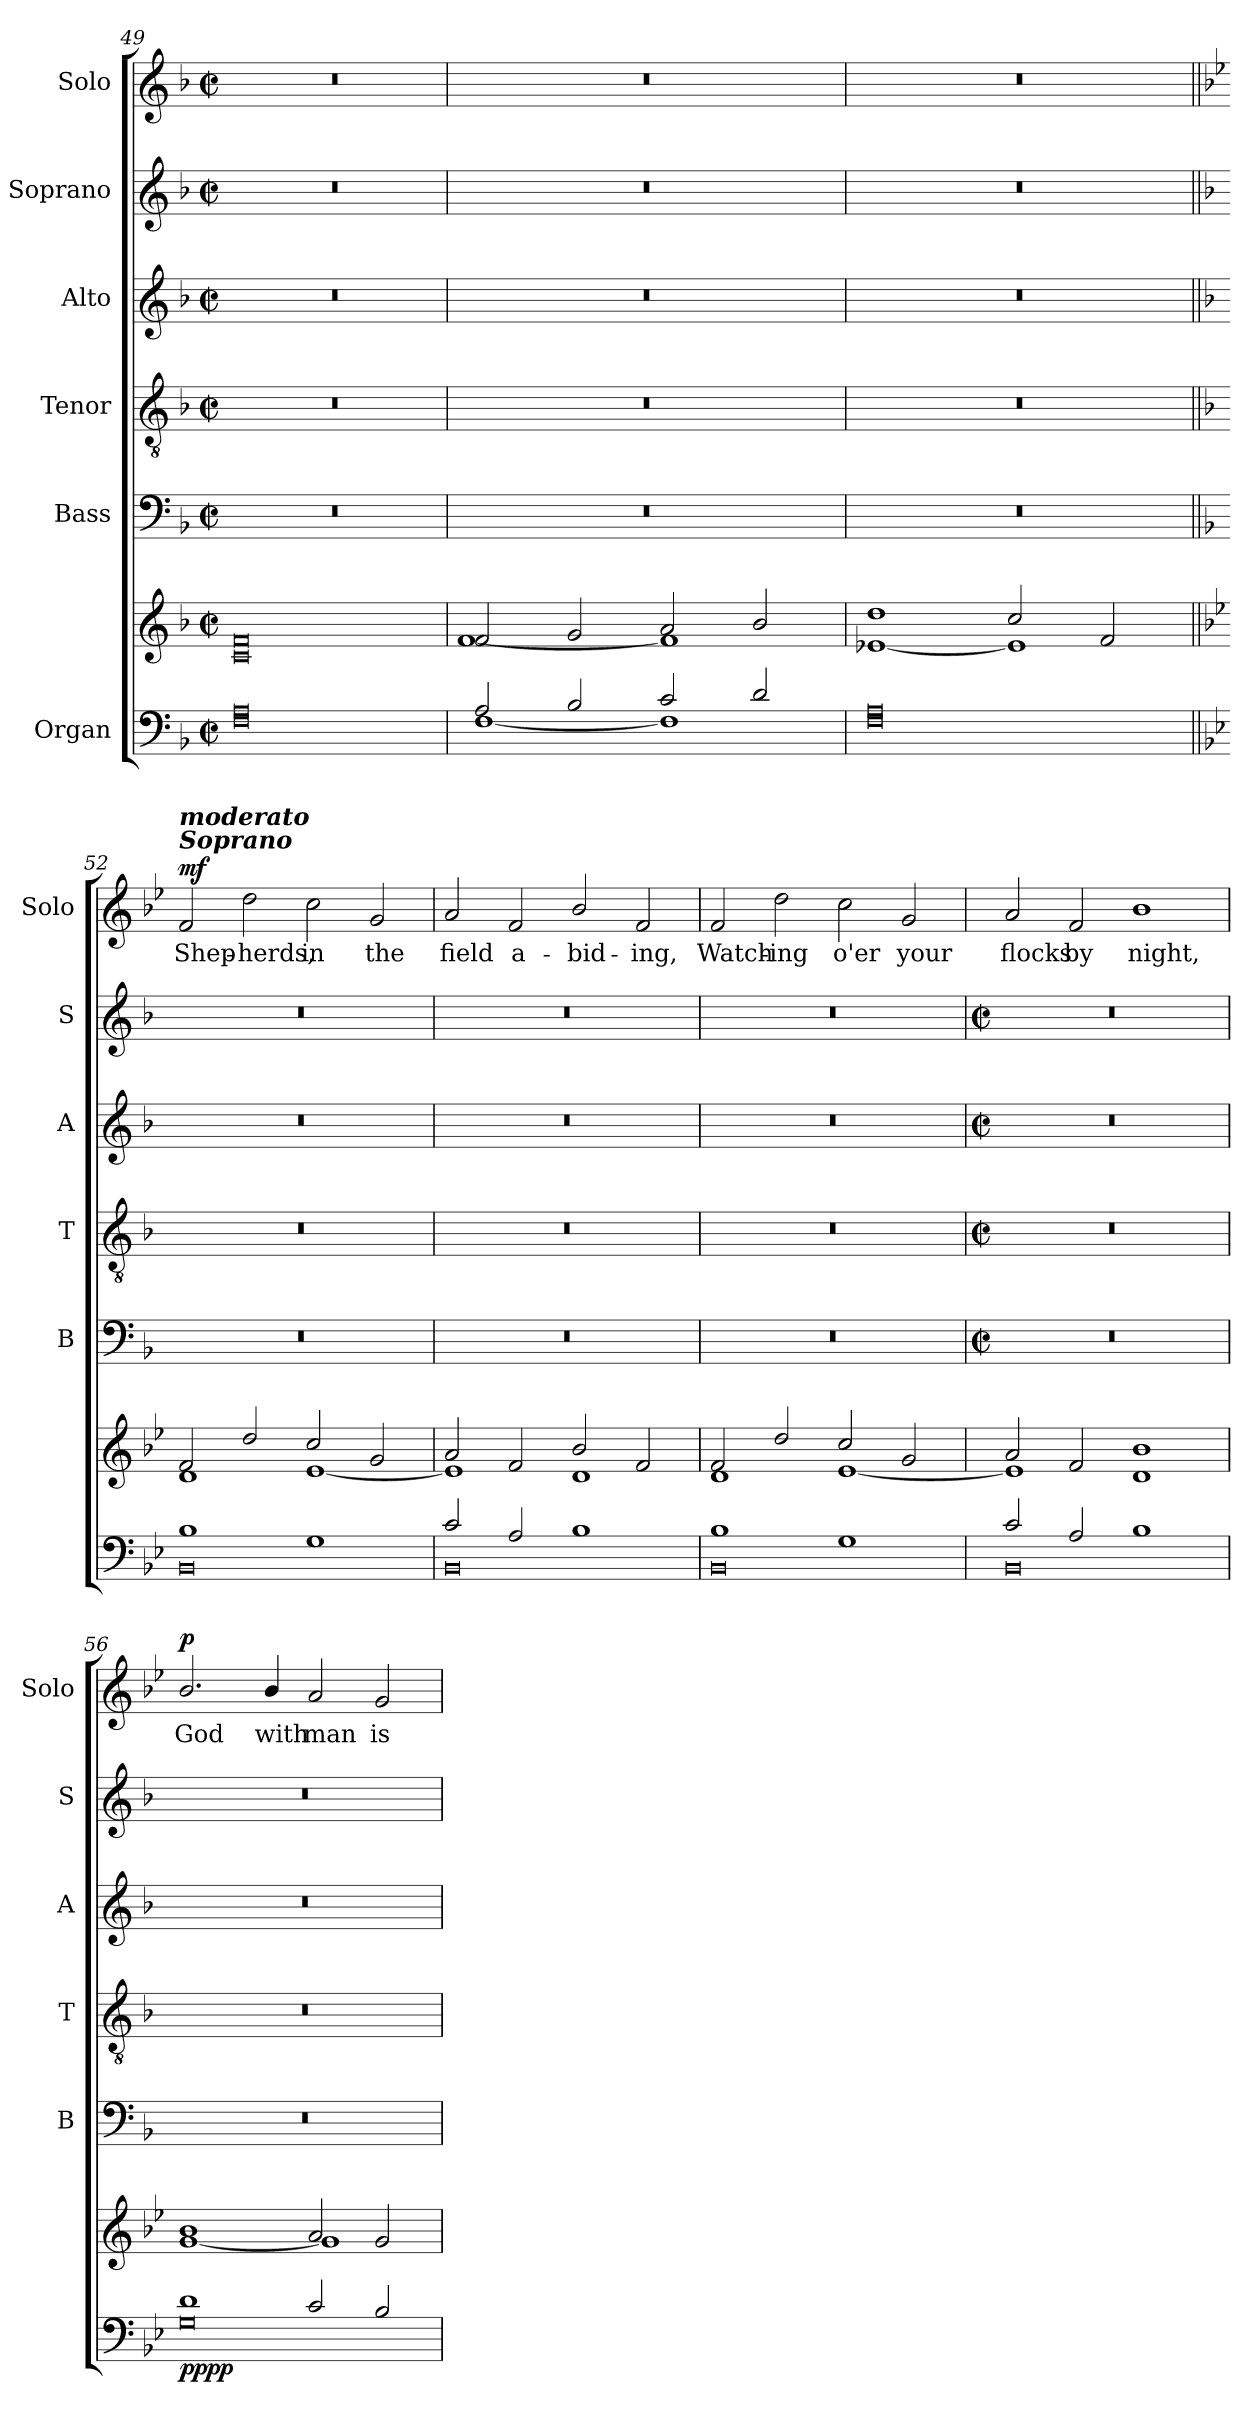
**kern	**kern	**dynam	**kern	**kern	**kern	**kern	**kern	**text	**dynam
*part6	*part6	*part6	*part5	*part4	*part3	*part2	*part1	*part1	*part1
*staff7	*staff6	*staff6/7	*staff5	*staff4	*staff3	*staff2	*staff1	*staff1	*staff1
*I"Organ	*	*	*I"Bass	*I"Tenor	*I"Alto	*I"Soprano	*I"Solo	*	*
*	*	*	*I'B	*I'T	*I'A	*I'S	*I'Solo	*	*
*clefF4	*clefG2	*	*clefF4	*clefGv2	*clefG2	*clefG2	*clefG2	*	*
*k[b-]	*k[b-]	*	*k[b-]	*k[b-]	*k[b-]	*k[b-]	*k[b-]	*	*
*F:	*F:	*	*F:	*F:	*F:	*F:	*F:	*	*
*M4/2	*M4/2	*	*M4/2	*M4/2	*M4/2	*M4/2	*M4/2	*	*
*met(c|)	*met(c|)	*	*met(c|)	*met(c|)	*met(c|)	*met(c|)	*met(c|)	*	*
=49	=49	=49	=49	=49	=49	=49	=49	=49	=49
*^	*^	*	*	*	*	*	*	*	*
0A/	0F\	0c/ 0f/	0ryy	.	0r	0r	0r	0r	0r	.	.
=50	=50	=50	=50	=50	=50	=50	=50	=50	=50	=50	=50
2A/	[1F\	2f/	[1f\	.	0r	0r	0r	0r	0r	.	.
2B-/	.	2g/	.	.	.	.	.	.	.	.	.
2c/	1F\]	2a/	1f\]	.	.	.	.	.	.	.	.
2d/	.	2b-/	.	.	.	.	.	.	.	.	.
=51	=51	=51	=51	=51	=51	=51	=51	=51	=51	=51	=51
0A/	0F\	1dd/	[1e-X\	.	0r	0r	0r	0r	0r	.	.
.	.	2cc/	1e-/]	.	.	.	.	.	.	.	.
.	.	2f/	.	.	.	.	.	.	.	.	.
=52||	=52||	=52||	=52||	=52||	=52||	=52||	=52||	=52||	=52||	=52||	=52||
*k[b-e-]	*	*k[b-e-]	*	*	*	*	*	*	*k[b-e-]	*	*
*B-:	*	*B-:	*	*	*	*	*	*	*B-:	*	*
!	!	!	!	!	!	!	!	!	!LO:TX:a:Bi:t=moderato\nSoprano	!	!
!	!	!	!	!LO:DY:b=2	!	!	!	!	!	!LO:LY:b	!
!	!	!	!	!LO:DY:n=1:b=2	!	!	!	!	!	!	!
!	!	!	!	!LO:DY:n=2:b	!	!	!	!	!	!	!
!	!	!	!	!LO:DY:n=3:b	!	!	!	!	!	!	!LO:DY:b
1B-/	0BB-\	2f/	1d\	mf mf mf mf	0r	0r	0r	0r	2f	Shep-	mf
!	!	!	!	!	!	!	!	!	!	!LO:LY:b	!
.	.	2dd/	.	.	.	.	.	.	2dd	-herds,	.
!	!	!	!	!	!	!	!	!	!	!LO:LY:b	!
1G/	.	2cc/	[1e-\	.	.	.	.	.	2cc	in	.
!	!	!	!	!	!	!	!	!	!	!LO:LY:b	!
.	.	2g/	.	.	.	.	.	.	2g	the	.
=53	=53	=53	=53	=53	=53	=53	=53	=53	=53	=53	=53
!	!	!	!	!	!	!	!	!	!	!LO:LY:b	!
2c/	0BB-\	2a/	1e-\]	.	0r	0r	0r	0r	2a	field	.
!	!	!	!	!	!	!	!	!	!	!LO:LY:b	!
2A/	.	2f/	.	.	.	.	.	.	2f	a-	.
!	!	!	!	!	!	!	!	!	!	!LO:LY:b	!
1B-/	.	2b-/	1d\	.	.	.	.	.	2b-/	-bid-	.
!	!	!	!	!	!	!	!	!	!	!LO:LY:b	!
.	.	2f/	.	.	.	.	.	.	2f	-ing,	.
=54	=54	=54	=54	=54	=54	=54	=54	=54	=54	=54	=54
!	!	!	!	!	!	!	!	!	!	!LO:LY:b	!
1B-/	0BB-\	2f/	1d\	.	0r	0r	0r	0r	2f	Watch-	.
!	!	!	!	!	!	!	!	!	!	!LO:LY:b	!
.	.	2dd/	.	.	.	.	.	.	2dd	-ing	.
!	!	!	!	!	!	!	!	!	!	!LO:LY:b	!
1G/	.	2cc/	[1e-\	.	.	.	.	.	2cc	o'er	.
!	!	!	!	!	!	!	!	!	!	!LO:LY:b	!
.	.	2g/	.	.	.	.	.	.	2g	your	.
!!LO:LB:g=z
=55	=55	=55	=55	=55	=55	=55	=55	=55	=55	=55	=55
*	*	*	*	*	*M4/2	*M4/2	*M4/2	*M4/2	*	*	*
*	*	*	*	*	*met(c|)	*met(c|)	*met(c|)	*met(c|)	*	*	*
!	!	!	!	!	!	!	!	!	!	!LO:LY:b	!
2c/	0BB-\	2a/	1e-\]	.	0r	0r	0r	0r	2a	flocks	.
!	!	!	!	!	!	!	!	!	!	!LO:LY:b	!
2A/	.	2f/	.	.	.	.	.	.	2f	by	.
!	!	!	!	!	!	!	!	!	!	!LO:LY:b	!
1B-/	.	1b-/	1d\	.	.	.	.	.	1b-	night,	.
=56	=56	=56	=56	=56	=56	=56	=56	=56	=56	=56	=56
!	!	!	!	!LO:DY:b=2	!	!	!	!	!	!LO:LY:b	!
!	!	!	!	!LO:DY:n=1:b=2	!	!	!	!	!	!	!
!	!	!	!	!LO:DY:n=2:b	!	!	!	!	!	!	!
!	!	!	!	!LO:DY:n=3:b	!	!	!	!	!	!	!LO:DY:b
1d/	0G\	1b-/	[1g\	p p p p	0r	0r	0r	0r	2.b-/	God	p
!	!	!	!	!	!	!	!	!	!	!LO:LY:b	!
.	.	.	.	.	.	.	.	.	4b-/	with	.
!	!	!	!	!	!	!	!	!	!	!LO:LY:b	!
2c/	.	2a/	1g\]	.	.	.	.	.	2a	man	.
!	!	!	!	!	!	!	!	!	!	!LO:LY:b	!
2B-/	.	2g/	.	.	.	.	.	.	2g	is	.
*v	*v	*	*	*	*	*	*	*	*	*	*
*	*v	*v	*	*	*	*	*	*	*	*
=	=	=	=	=	=	=	=	=	=
*-	*-	*-	*-	*-	*-	*-	*-	*-	*-
